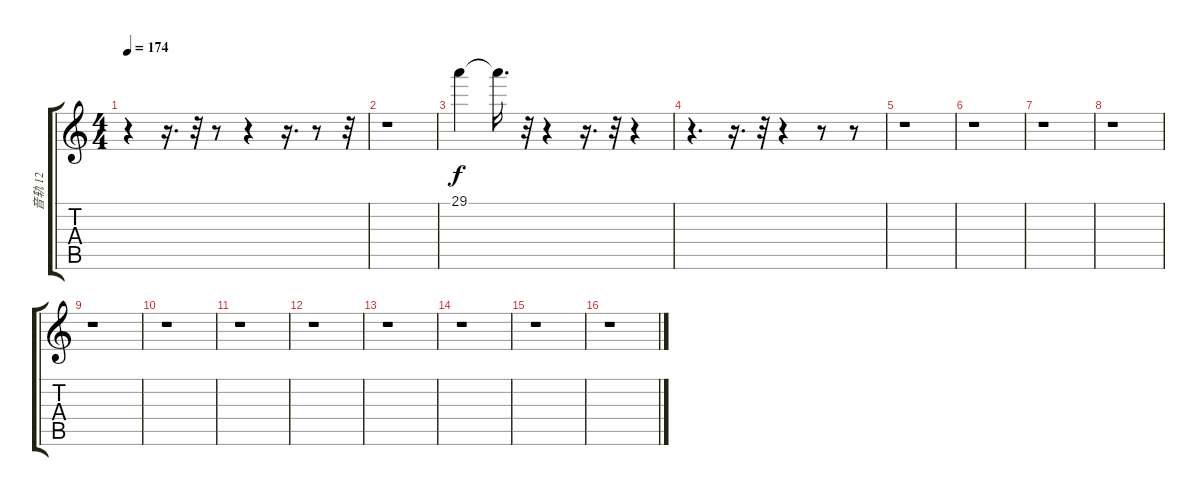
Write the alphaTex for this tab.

\track ("音轨 12" "音轨 12") {instrument gunshot}
\staff {score tabs}
\tuning (E4 B3 G3 D3 A2 E2) {hide}
\ts (4 4)
\tempo 174
\clef g2
\ks c
r.4{dy f} r.16{d} r.32 r.8 r.4 r.16{d} r.8 r.32 |
r.1 |
29.1.4 29.1{t}.16{d} r.32 r.4 r.16{d} r.32 r.4 |
r.4{d} r.16{d} r.32 r.4 r.8 r.8 |
r.1 |
r.1 |
r.1 |
r.1 |
r.1 |
r.1 |
r.1 |
r.1 |
r.1 |
r.1 |
r.1 |
r.1
